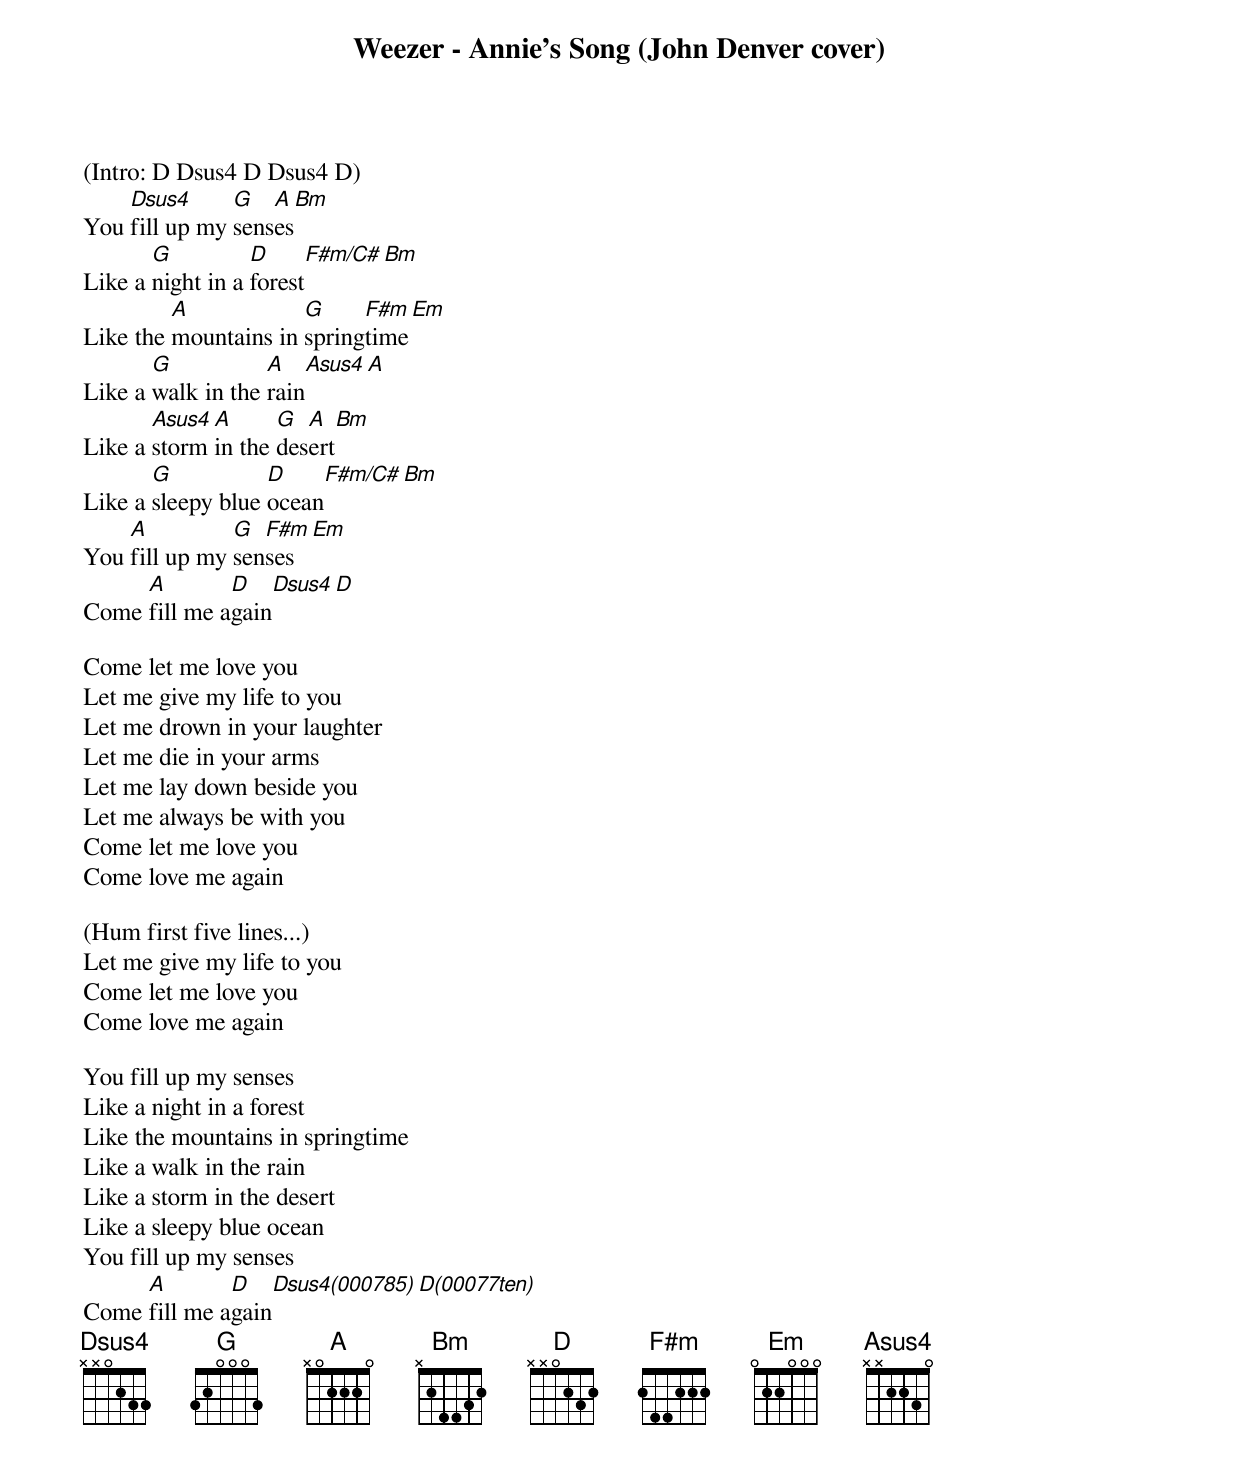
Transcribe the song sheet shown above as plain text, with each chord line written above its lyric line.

Weezer - Annie's Song (John Denver cover)


(Intro: D Dsus4 D Dsus4 D)
    Dsus4      G   A  Bm
You fill up my senses
       G          D     F#m/C#  Bm
Like a night in a forest
         A            G     F#m  Em
Like the mountains in springtime
       G           A    Asus4  A
Like a walk in the rain
       Asus4 A      G  A  Bm
Like a storm in the desert
       G           D     F#m/C#  Bm
Like a sleepy blue ocean
    A          G  F#m  Em
You fill up my senses
     A        D    Dsus4  D
Come fill me again

Come let me love you
Let me give my life to you
Let me drown in your laughter
Let me die in your arms
Let me lay down beside you
Let me always be with you
Come let me love you
Come love me again

(Hum first five lines...)
Let me give my life to you
Come let me love you
Come love me again

You fill up my senses
Like a night in a forest
Like the mountains in springtime
Like a walk in the rain
Like a storm in the desert
Like a sleepy blue ocean
You fill up my senses
     A        D    Dsus4(000785)  D(00077ten)
Come fill me again
